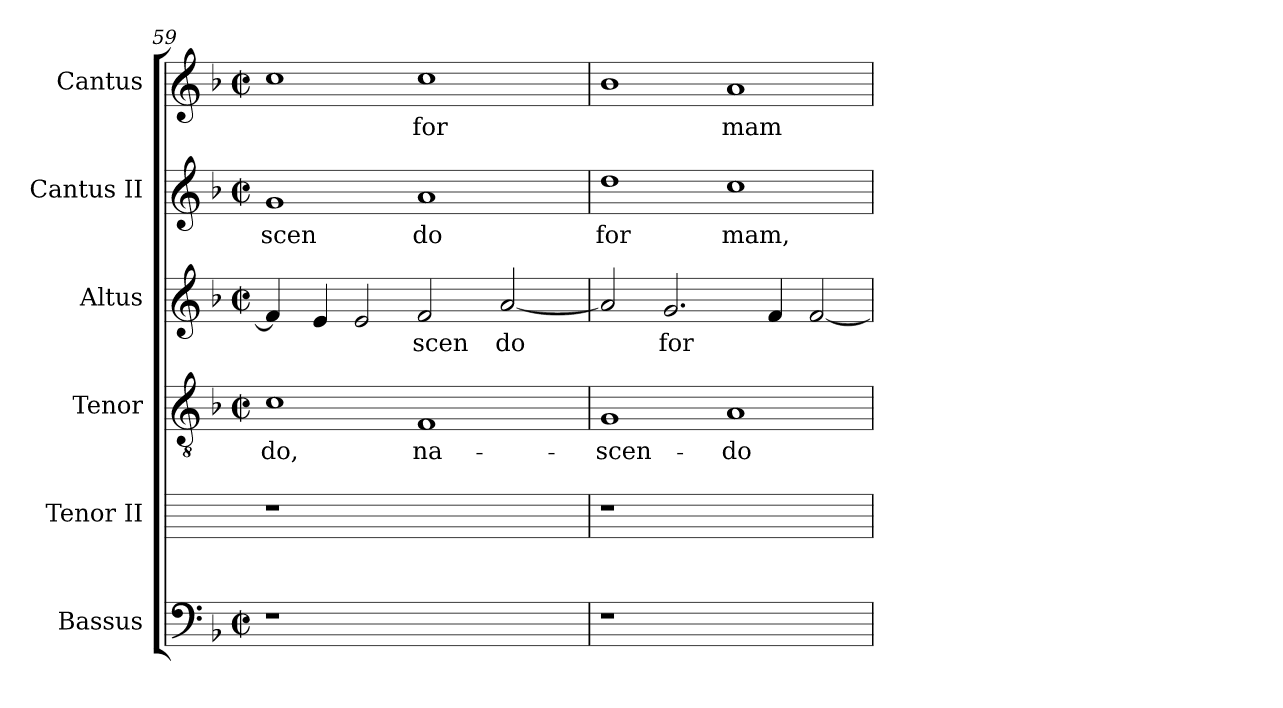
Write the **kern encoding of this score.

**kern	**kern	**kern	**text	**kern	**text	**kern	**text	**kern	**text
*part6	*part5	*part4	*part4	*part3	*part3	*part2	*part2	*part1	*part1
*staff6	*staff5	*staff4	*staff4	*staff3	*staff3	*staff2	*staff2	*staff1	*staff1
*I"Bassus	*I"Tenor II	*I"Tenor	*	*I"Altus	*	*I"Cantus II	*	*I"Cantus	*
*I'Bassus	*	*I'Tenor	*	*I'Altus	*	*I'Cantus II	*	*	*
!!LO:LB:g=z
*clefF4	*	*clefGv2	*	*clefG2	*	*clefG2	*	*clefG2	*
*k[b-]	*	*k[b-]	*	*k[b-]	*	*k[b-]	*	*k[b-]	*
*F:	*	*F:	*	*F:	*	*F:	*	*F:	*
*M2/2	*	*M2/2	*	*M2/2	*	*M2/2	*	*M2/2	*
*met(c|)	*	*met(c|)	*	*met(c|)	*	*met(c|)	*	*met(c|)	*
=59	=59	=59	=59	=59	=59	=59	=59	=59	=59
!	!	!	!LO:LY:b:cj	!	!	!	!LO:LY:b:cj	!	!
*	*	*	*	*^	*	*	*	*	*
1r	1r	1c	-do,	4f/]	8...ryy	.	1g	-scen	1cc	.
.	.	.	.	.	1ryy	.	.	.	.	.
.	.	.	.	4e/	.	.	.	.	.	.
.	.	.	.	2e/	.	.	.	.	.	.
!	!	!	!LO:LY:b:cj	!	!	!LO:LY:b:cj	!	!LO:LY:b:cj	!	!LO:LY:b:cj
1ryy	1ryy	1F	na-	2f/	.	scen	1a	do	1cc	for
.	.	.	.	.	2ryy	.	.	.	.	.
!	!	!	!	!	!	!LO:LY:b:cj	!	!	!	!
.	.	.	.	[<2a/	.	do	.	.	.	.
.	.	.	.	.	4ryy	.	.	.	.	.
.	.	.	.	.	64ryy	.	.	.	.	.
=60	=60	=60	=60	=60	=60	=60	=60	=60	=60	=60
!	!	!	!LO:LY:b:cj	!	!	!	!	!LO:LY:b:cj	!	!
*	*	*	*	*v	*v	*	*	*	*	*
1r	1r	1G	-scen-	2a/]	.	1dd	for	1b-	.
!	!	!	!	!	!LO:LY:b	!	!	!	!
.	.	.	.	2.g/	for	.	.	.	.
!	!	!	!LO:LY:b:cj	!	!	!	!LO:LY:b:cj	!	!LO:LY:b
1ryy	1ryy	1A	-do	.	.	1cc	mam,	1a	mam
.	.	.	.	4f/	.	.	.	.	.
.	.	.	.	[<2f/	.	.	.	.	.
=	=	=	=	=	=	=	=	=	=
*-	*-	*-	*-	*-	*-	*-	*-	*-	*-
